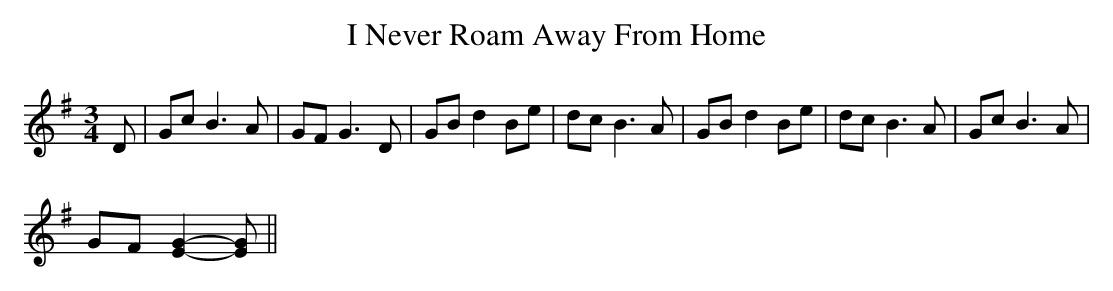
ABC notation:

X:1
T:I Never Roam Away From Home
M:3/4
L:1/8
K:G
D | Gc B3 A | GF G3 D | GB d2 Be | dc B3 A | GB d2 Be | dc B3 A | Gc B3 A |
GF [GE]2-[GE] ||
